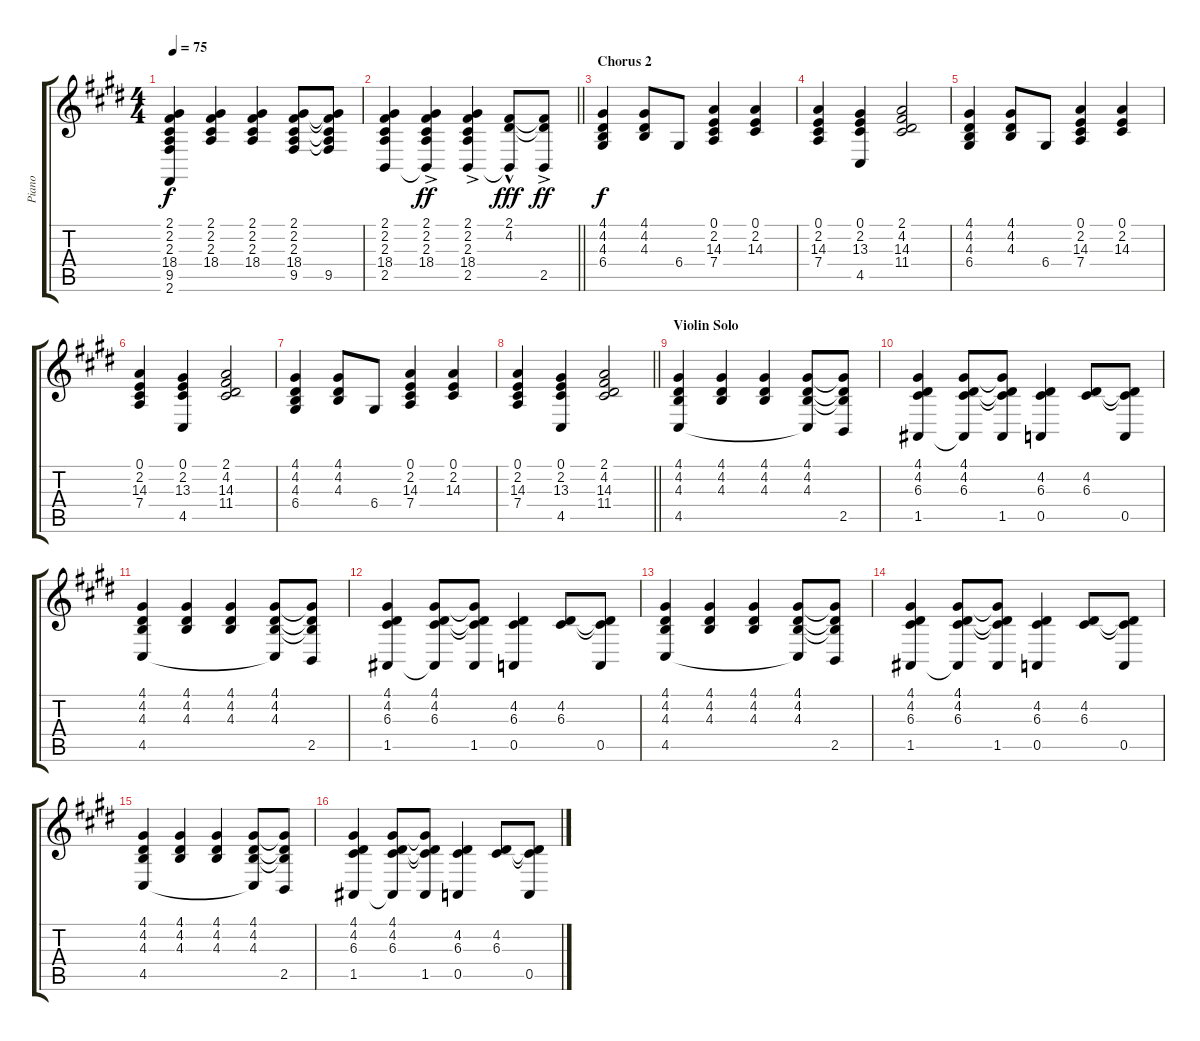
\track ("Piano" "Piano") {instrument electricgrandpiano}
\staff {score tabs}
\tuning (E4 B3 G3 D3 A2 E2) {hide}
\ts (4 4)
\tempo 75
\clef g2
\ks e
(2.1 2.2 2.3 18.4 9.5 2.6).4{dy f} (2.1 2.2 2.3 18.4).4 (2.1 2.2 2.3 18.4).4 (2.1 2.2 2.3 18.4 9.5).8 (2.1{t} 2.2{t} 2.3{t} 18.4{t} 9.5).8 |
\barLineRight lightlight
(2.1 2.2 2.3 18.4 2.5).4 (2.1{ac} 2.2{ac} 2.3{ac} 18.4 2.5{t}).4{dy ff} (2.1{ac} 2.2{ac} 2.3{ac} 18.4{ac} 2.5{ac}).4 (2.1{hac} 4.2{hac} 2.5{t}).8{dy fff} (2.1{t} 4.2{t} 2.5{ac}).8{dy ff} |
\section ("" "Chorus 2")
(4.1 4.2 4.3 6.4).4{dy f} (4.1 4.2 4.3).8 6.4.8 (0.1 2.2 14.3 7.4).4 (0.1 2.2 14.3).4 |
(0.1 2.2 14.3 7.4).4 (0.1 2.2 13.3 4.5).4 (2.1 4.2 14.3 11.4).2 |
(4.1 4.2 4.3 6.4).4 (4.1 4.2 4.3).8 6.4.8 (0.1 2.2 14.3 7.4).4 (0.1 2.2 14.3).4 |
(0.1 2.2 14.3 7.4).4 (0.1 2.2 13.3 4.5).4 (2.1 4.2 14.3 11.4).2 |
(4.1 4.2 4.3 6.4).4 (4.1 4.2 4.3).8 6.4.8 (0.1 2.2 14.3 7.4).4 (0.1 2.2 14.3).4 |
\barLineRight lightlight
(0.1 2.2 14.3 7.4).4 (0.1 2.2 13.3 4.5).4 (2.1 4.2 14.3 11.4).2 |
\section ("" "Violin Solo")
(4.1 4.2 4.3 4.5).4 (4.1 4.2 4.3).4 (4.1 4.2 4.3).4 (4.1 4.2 4.3 4.5{t}).8 (4.1{t} 4.2{t} 4.3{t} 2.5).8 |
(4.1 4.2 6.3 1.5).4 (4.1 4.2 6.3 1.5{t}).8 (4.1{t} 4.2{t} 6.3{t} 1.5).8 (4.2 6.3 0.5).4 (4.2 6.3).8 (4.2{t} 6.3{t} 0.5).8 |
(4.1 4.2 4.3 4.5).4 (4.1 4.2 4.3).4 (4.1 4.2 4.3).4 (4.1 4.2 4.3 4.5{t}).8 (4.1{t} 4.2{t} 4.3{t} 2.5).8 |
(4.1 4.2 6.3 1.5).4 (4.1 4.2 6.3 1.5{t}).8 (4.1{t} 4.2{t} 6.3{t} 1.5).8 (4.2 6.3 0.5).4 (4.2 6.3).8 (4.2{t} 6.3{t} 0.5).8 |
(4.1 4.2 4.3 4.5).4 (4.1 4.2 4.3).4 (4.1 4.2 4.3).4 (4.1 4.2 4.3 4.5{t}).8 (4.1{t} 4.2{t} 4.3{t} 2.5).8 |
(4.1 4.2 6.3 1.5).4 (4.1 4.2 6.3 1.5{t}).8 (4.1{t} 4.2{t} 6.3{t} 1.5).8 (4.2 6.3 0.5).4 (4.2 6.3).8 (4.2{t} 6.3{t} 0.5).8 |
(4.1 4.2 4.3 4.5).4 (4.1 4.2 4.3).4 (4.1 4.2 4.3).4 (4.1 4.2 4.3 4.5{t}).8 (4.1{t} 4.2{t} 4.3{t} 2.5).8 |
(4.1 4.2 6.3 1.5).4 (4.1 4.2 6.3 1.5{t}).8 (4.1{t} 4.2{t} 6.3{t} 1.5).8 (4.2 6.3 0.5).4 (4.2 6.3).8 (4.2{t} 6.3{t} 0.5).8
